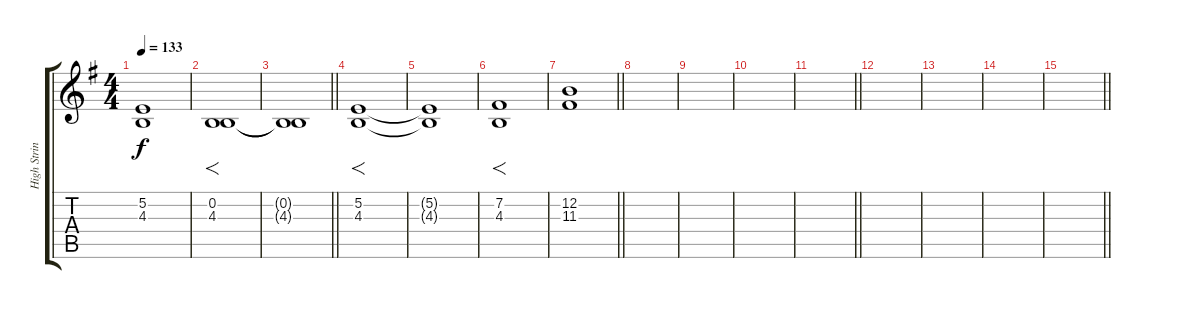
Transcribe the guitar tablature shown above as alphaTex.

\track ("High Strings Standard" "High Strin") {instrument stringensemble1}
\staff {score tabs}
\tuning (E4 B3 G3 D3 A2 E2) {hide}
\ts (4 4)
\tempo 133
\clef g2
\ks eminor
(5.2{t} 4.3{t}).1{dy f} |
(0.2 4.3).1{f} |
\barLineRight lightlight
(0.2{t} 4.3{t}).1 |
(5.2 4.3).1{f} |
(5.2{t} 4.3{t}).1 |
(7.2 4.3).1{f} |
\barLineRight lightlight
(12.2 11.3).1 |
\section ("" "")
|
|
|
\barLineRight lightlight
|
|
|
|
\barLineRight lightlight
